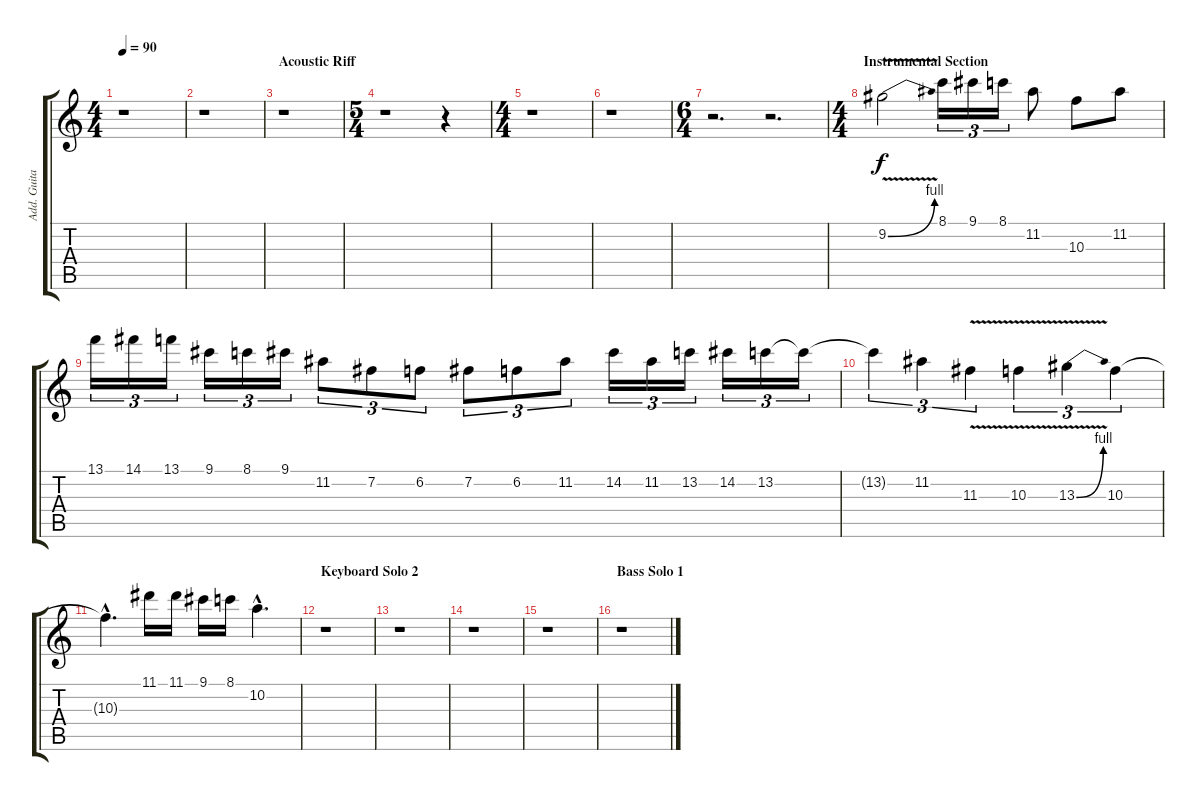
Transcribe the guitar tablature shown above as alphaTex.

\track ("Add. Guitar" "Add. Guita") {instrument overdrivenguitar}
\staff {score tabs}
\tuning (E4 B3 G3 D3 A2 E2) {hide}
\ts (4 4)
\tempo 90
\clef g2
\ks c
r.1{dy f} |
r.1 |
\section ("" "Acoustic Riff")
r.1 |
\ts (5 4)
r.1 r.4 |
\ts (4 4)
r.1 |
r.1 |
\ts (6 4)
r.2{d} r.2{d} |
\ts (4 4)
\section ("" "Instrumental Section")
9.2{be (bend 0 0 60 4) v}.2{volume 14 instrument overdrivenguitar} 8.1.16{tu (3 2)} 9.1.16{tu (3 2)} 8.1.16{tu (3 2)} 11.2.8 10.3.8 11.2.8 |
13.1.16{tu (3 2)} 14.1.16{tu (3 2)} 13.1.16{tu (3 2)} 9.1.16{tu (3 2)} 8.1.16{tu (3 2)} 9.1.16{tu (3 2)} 11.2.8{tu (3 2)} 7.2.8{tu (3 2)} 6.2.8{tu (3 2)} 7.2.8{tu (3 2)} 6.2.8{tu (3 2)} 11.2.8{tu (3 2)} 14.2.16{tu (3 2)} 11.2.16{tu (3 2)} 13.2.16{tu (3 2)} 14.2.16{tu (3 2)} 13.2.16{tu (3 2)} 13.2{t}.16{tu (3 2)} |
13.2{t}.4{tu (3 2)} 11.2.4{tu (3 2)} 11.3{v}.4{tu (3 2)} 10.3{v}.4{tu (3 2)} 13.3{be (bend 0 0 60 4) v}.4{tu (3 2)} 10.3.4{tu (3 2)} |
10.3{hac t}.4{d} 11.1.16 11.1.16 9.1.16 8.1.16 10.2{hac}.4{d} |
\section ("" "Keyboard Solo 2")
r.1 |
r.1 |
r.1 |
r.1 |
\section ("" "Bass Solo 1")
r.1
